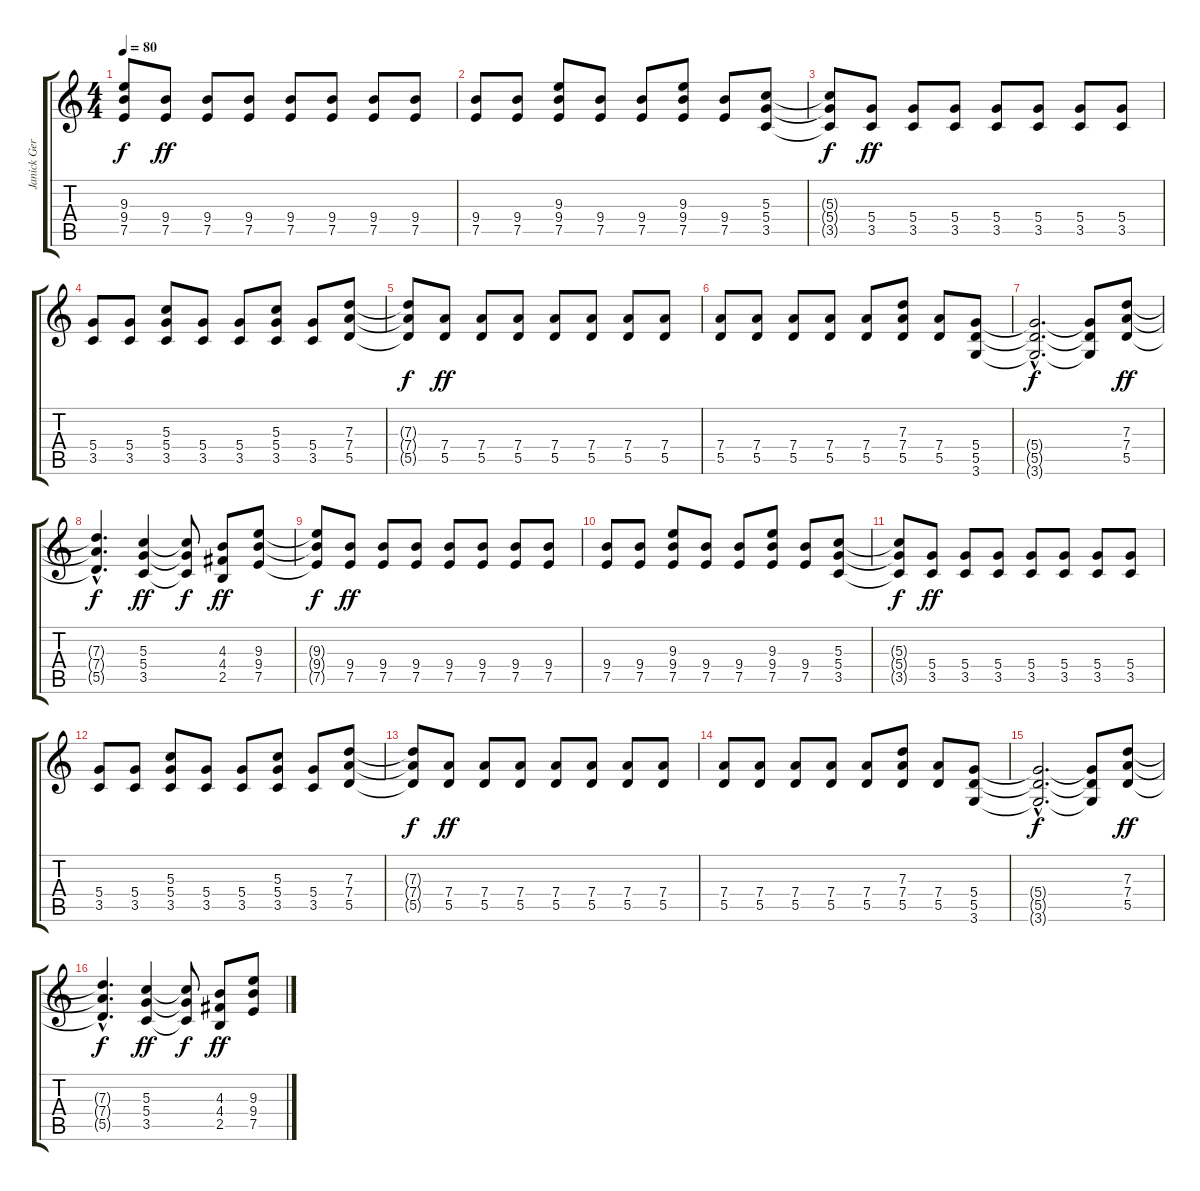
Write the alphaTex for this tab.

\track ("Janick Gers" "Janick Ger") {instrument overdrivenguitar}
\staff {score tabs}
\tuning (E4 B3 G3 D3 A2 E2) {hide}
\ts (4 4)
\tempo 80
\clef g2
\ks c
(9.3{t} 9.4{t} 7.5{t}).8{dy f} (9.4 7.5).8{dy ff} (9.4 7.5).8 (9.4 7.5).8 (9.4 7.5).8 (9.4 7.5).8 (9.4 7.5).8 (9.4 7.5).8 |
(9.4 7.5).8 (9.4 7.5).8 (9.3 9.4 7.5).8 (9.4 7.5).8 (9.4 7.5).8 (9.3 9.4 7.5).8 (9.4 7.5).8 (5.3 5.4 3.5).8 |
(5.3{t} 5.4{t} 3.5{t}).8{dy f} (5.4 3.5).8{dy ff} (5.4 3.5).8 (5.4 3.5).8 (5.4 3.5).8 (5.4 3.5).8 (5.4 3.5).8 (5.4 3.5).8 |
(5.4 3.5).8 (5.4 3.5).8 (5.3 5.4 3.5).8 (5.4 3.5).8 (5.4 3.5).8 (5.3 5.4 3.5).8 (5.4 3.5).8 (7.3 7.4 5.5).8 |
(7.3{t} 7.4{t} 5.5{t}).8{dy f} (7.4 5.5).8{dy ff} (7.4 5.5).8 (7.4 5.5).8 (7.4 5.5).8 (7.4 5.5).8 (7.4 5.5).8 (7.4 5.5).8 |
(7.4 5.5).8 (7.4 5.5).8 (7.4 5.5).8 (7.4 5.5).8 (7.4 5.5).8 (7.3 7.4 5.5).8 (7.4 5.5).8 (5.4 5.5 3.6).8 |
(5.4{hac t} 5.5{hac t} 3.6{hac t}).2{d dy f} (5.4{t} 5.5{t} 3.6{t}).8 (7.3 7.4 5.5).8{dy ff} |
(7.3{hac t} 7.4{hac t} 5.5{hac t}).4{d dy f} (5.3 5.4 3.5).4{dy ff} (5.3{t} 5.4{t} 3.5{t}).8{dy f} (4.3 4.4 2.5).8{dy ff} (9.3 9.4 7.5).8 |
(9.3{t} 9.4{t} 7.5{t}).8{dy f} (9.4 7.5).8{dy ff} (9.4 7.5).8 (9.4 7.5).8 (9.4 7.5).8 (9.4 7.5).8 (9.4 7.5).8 (9.4 7.5).8 |
(9.4 7.5).8 (9.4 7.5).8 (9.3 9.4 7.5).8 (9.4 7.5).8 (9.4 7.5).8 (9.3 9.4 7.5).8 (9.4 7.5).8 (5.3 5.4 3.5).8 |
(5.3{t} 5.4{t} 3.5{t}).8{dy f} (5.4 3.5).8{dy ff} (5.4 3.5).8 (5.4 3.5).8 (5.4 3.5).8 (5.4 3.5).8 (5.4 3.5).8 (5.4 3.5).8 |
(5.4 3.5).8 (5.4 3.5).8 (5.3 5.4 3.5).8 (5.4 3.5).8 (5.4 3.5).8 (5.3 5.4 3.5).8 (5.4 3.5).8 (7.3 7.4 5.5).8 |
(7.3{t} 7.4{t} 5.5{t}).8{dy f} (7.4 5.5).8{dy ff} (7.4 5.5).8 (7.4 5.5).8 (7.4 5.5).8 (7.4 5.5).8 (7.4 5.5).8 (7.4 5.5).8 |
(7.4 5.5).8 (7.4 5.5).8 (7.4 5.5).8 (7.4 5.5).8 (7.4 5.5).8 (7.3 7.4 5.5).8 (7.4 5.5).8 (5.4 5.5 3.6).8 |
(5.4{hac t} 5.5{hac t} 3.6{hac t}).2{d dy f} (5.4{t} 5.5{t} 3.6{t}).8 (7.3 7.4 5.5).8{dy ff} |
(7.3{hac t} 7.4{hac t} 5.5{hac t}).4{d dy f} (5.3 5.4 3.5).4{dy ff} (5.3{t} 5.4{t} 3.5{t}).8{dy f} (4.3 4.4 2.5).8{dy ff} (9.3 9.4 7.5).8
